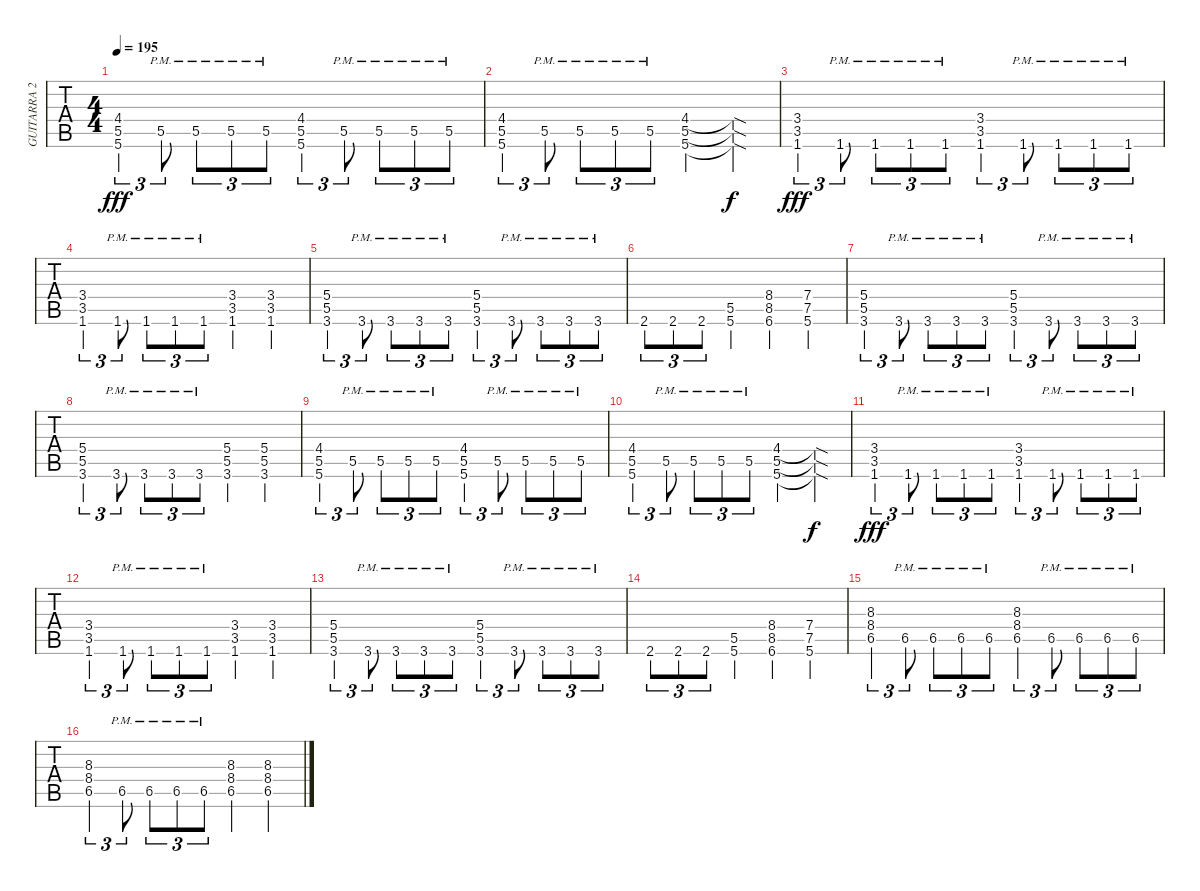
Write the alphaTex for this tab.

\track ("GUITARRA 2" "GUITARRA 2") {instrument overdrivenguitar}
\staff {tabs}
\tuning (Eb4 Bb3 Gb3 Db3 Ab2 Eb2) {hide}
\ts (4 4)
\tempo 195
\clef g2
\ks c
(4.4 5.5 5.6).4{tu (3 2) dy fff} 5.5{pm}.8{tu (3 2)} 5.5{pm}.8{tu (3 2)} 5.5{pm}.8{tu (3 2)} 5.5{pm}.8{tu (3 2)} (4.4 5.5 5.6).4{tu (3 2)} 5.5{pm}.8{tu (3 2)} 5.5{pm}.8{tu (3 2)} 5.5{pm}.8{tu (3 2)} 5.5{pm}.8{tu (3 2)} |
(4.4 5.5 5.6).4{tu (3 2)} 5.5{pm}.8{tu (3 2)} 5.5{pm}.8{tu (3 2)} 5.5{pm}.8{tu (3 2)} 5.5{pm}.8{tu (3 2)} (4.4 5.5 5.6).4 (4.4{sod t} 5.5{sod t} 5.6{sod t}).4{dy f} |
(3.4 3.5 1.6).4{tu (3 2) dy fff} 1.6{pm}.8{tu (3 2)} 1.6{pm}.8{tu (3 2)} 1.6{pm}.8{tu (3 2)} 1.6{pm}.8{tu (3 2)} (3.4 3.5 1.6).4{tu (3 2)} 1.6{pm}.8{tu (3 2)} 1.6{pm}.8{tu (3 2)} 1.6{pm}.8{tu (3 2)} 1.6{pm}.8{tu (3 2)} |
(3.4 3.5 1.6).4{tu (3 2)} 1.6{pm}.8{tu (3 2)} 1.6{pm}.8{tu (3 2)} 1.6{pm}.8{tu (3 2)} 1.6{pm}.8{tu (3 2)} (3.4 3.5 1.6).4 (3.4 3.5 1.6).4 |
(5.4 5.5 3.6).4{tu (3 2)} 3.6{pm}.8{tu (3 2)} 3.6{pm}.8{tu (3 2)} 3.6{pm}.8{tu (3 2)} 3.6{pm}.8{tu (3 2)} (5.4 5.5 3.6).4{tu (3 2)} 3.6{pm}.8{tu (3 2)} 3.6{pm}.8{tu (3 2)} 3.6{pm}.8{tu (3 2)} 3.6{pm}.8{tu (3 2)} |
2.6.8{tu (3 2)} 2.6.8{tu (3 2)} 2.6.8{tu (3 2)} (5.5 5.6).4 (8.4 8.5 6.6).4 (7.4 7.5 5.6).4 |
(5.4 5.5 3.6).4{tu (3 2)} 3.6{pm}.8{tu (3 2)} 3.6{pm}.8{tu (3 2)} 3.6{pm}.8{tu (3 2)} 3.6{pm}.8{tu (3 2)} (5.4 5.5 3.6).4{tu (3 2)} 3.6{pm}.8{tu (3 2)} 3.6{pm}.8{tu (3 2)} 3.6{pm}.8{tu (3 2)} 3.6{pm}.8{tu (3 2)} |
(5.4 5.5 3.6).4{tu (3 2)} 3.6{pm}.8{tu (3 2)} 3.6{pm}.8{tu (3 2)} 3.6{pm}.8{tu (3 2)} 3.6{pm}.8{tu (3 2)} (5.4 5.5 3.6).4 (5.4 5.5 3.6).4 |
(4.4 5.5 5.6).4{tu (3 2)} 5.5{pm}.8{tu (3 2)} 5.5{pm}.8{tu (3 2)} 5.5{pm}.8{tu (3 2)} 5.5{pm}.8{tu (3 2)} (4.4 5.5 5.6).4{tu (3 2)} 5.5{pm}.8{tu (3 2)} 5.5{pm}.8{tu (3 2)} 5.5{pm}.8{tu (3 2)} 5.5{pm}.8{tu (3 2)} |
(4.4 5.5 5.6).4{tu (3 2)} 5.5{pm}.8{tu (3 2)} 5.5{pm}.8{tu (3 2)} 5.5{pm}.8{tu (3 2)} 5.5{pm}.8{tu (3 2)} (4.4 5.5 5.6).4 (4.4{sod t} 5.5{sod t} 5.6{sod t}).4{dy f} |
(3.4 3.5 1.6).4{tu (3 2) dy fff} 1.6{pm}.8{tu (3 2)} 1.6{pm}.8{tu (3 2)} 1.6{pm}.8{tu (3 2)} 1.6{pm}.8{tu (3 2)} (3.4 3.5 1.6).4{tu (3 2)} 1.6{pm}.8{tu (3 2)} 1.6{pm}.8{tu (3 2)} 1.6{pm}.8{tu (3 2)} 1.6{pm}.8{tu (3 2)} |
(3.4 3.5 1.6).4{tu (3 2)} 1.6{pm}.8{tu (3 2)} 1.6{pm}.8{tu (3 2)} 1.6{pm}.8{tu (3 2)} 1.6{pm}.8{tu (3 2)} (3.4 3.5 1.6).4 (3.4 3.5 1.6).4 |
(5.4 5.5 3.6).4{tu (3 2)} 3.6{pm}.8{tu (3 2)} 3.6{pm}.8{tu (3 2)} 3.6{pm}.8{tu (3 2)} 3.6{pm}.8{tu (3 2)} (5.4 5.5 3.6).4{tu (3 2)} 3.6{pm}.8{tu (3 2)} 3.6{pm}.8{tu (3 2)} 3.6{pm}.8{tu (3 2)} 3.6{pm}.8{tu (3 2)} |
2.6.8{tu (3 2)} 2.6.8{tu (3 2)} 2.6.8{tu (3 2)} (5.5 5.6).4 (8.4 8.5 6.6).4 (7.4 7.5 5.6).4 |
(8.3 8.4 6.5).4{tu (3 2)} 6.5{pm}.8{tu (3 2)} 6.5{pm}.8{tu (3 2)} 6.5{pm}.8{tu (3 2)} 6.5{pm}.8{tu (3 2)} (8.3 8.4 6.5).4{tu (3 2)} 6.5{pm}.8{tu (3 2)} 6.5{pm}.8{tu (3 2)} 6.5{pm}.8{tu (3 2)} 6.5{pm}.8{tu (3 2)} |
(8.3 8.4 6.5).4{tu (3 2)} 6.5{pm}.8{tu (3 2)} 6.5{pm}.8{tu (3 2)} 6.5{pm}.8{tu (3 2)} 6.5{pm}.8{tu (3 2)} (8.3 8.4 6.5).4 (8.3 8.4 6.5).4
